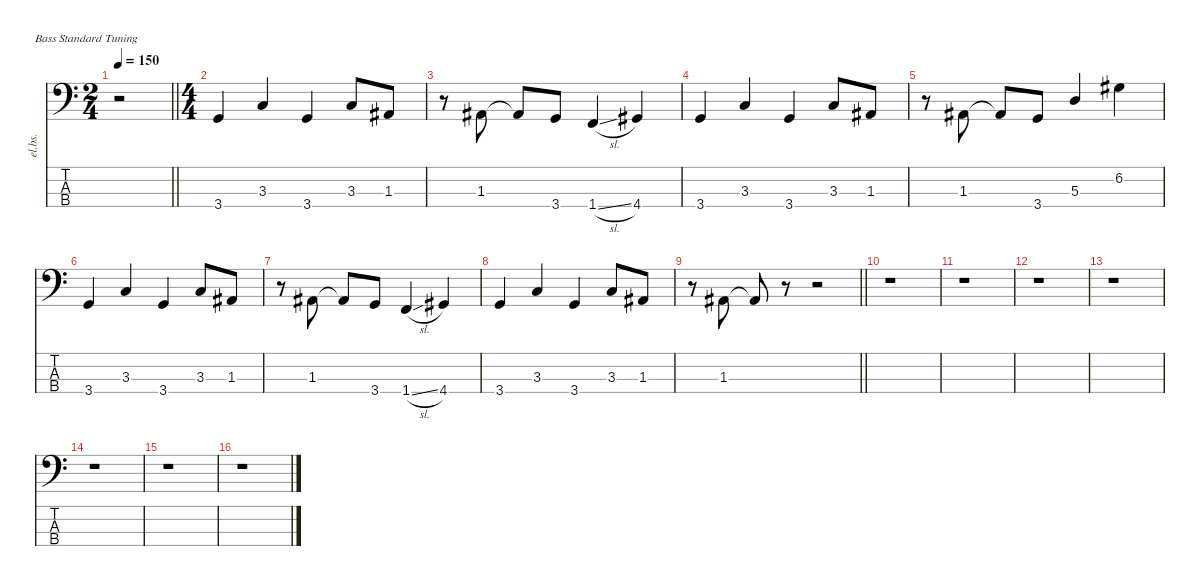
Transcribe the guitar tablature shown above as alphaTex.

\defaultSystemsLayout 4
\hideDynamics
\bracketExtendMode nobrackets
\track ("Electric Bass" "el.bs.") {instrument electricbassfinger}
\staff {score tabs}
\tuning (G2 D2 A1 E1)
\ts (2 4)
\beaming (8 2 2)
\tempo 150
\clef f4
\barLineRight lightlight
\ks c
r.2{dy mf instrument electricbassfinger beam Down} |
\ts (4 4)
\beaming (8 2 2 2 2)
3.4.4{beam Up} 3.3.4{beam Up} 3.4.4{beam Up} 3.3.8{beam Up} 1.3{acc #}.8{beam Up} |
r.8{beam Down} 1.3{acc #}.8{beam Up} 1.3{t acc #}.8{beam Up} 3.4.8{beam Up} 1.4{sl}.4{beam Up} 4.4{acc #}.4{beam Up} |
3.4.4{beam Up} 3.3.4{beam Up} 3.4.4{beam Up} 3.3.8{beam Up} 1.3{acc #}.8{beam Up} |
r.8{beam Down} 1.3{acc #}.8{beam Up} 1.3{t acc #}.8{beam Up} 3.4.8{beam Up} 5.3.4{beam Up} 6.2{acc #}.4{beam Down} |
3.4.4{beam Up} 3.3.4{beam Up} 3.4.4{beam Up} 3.3.8{beam Up} 1.3{acc #}.8{beam Up} |
r.8{beam Down} 1.3{acc #}.8{beam Up} 1.3{t acc #}.8{beam Up} 3.4.8{beam Up} 1.4{sl}.4{beam Up} 4.4{acc #}.4{beam Up} |
3.4.4{beam Up} 3.3.4{beam Up} 3.4.4{beam Up} 3.3.8{beam Up} 1.3{acc #}.8{beam Up} |
\barLineRight lightlight
r.8{beam Down} 1.3{acc #}.8{beam Up} 1.3{t acc #}.8{beam Up} r.8{beam Down} r.2{beam Down} |
r.1{beam Down} |
r.1{beam Down} |
r.1{beam Down} |
r.1{beam Down} |
r.1{beam Down} |
r.1{beam Down} |
r.1{beam Down}
